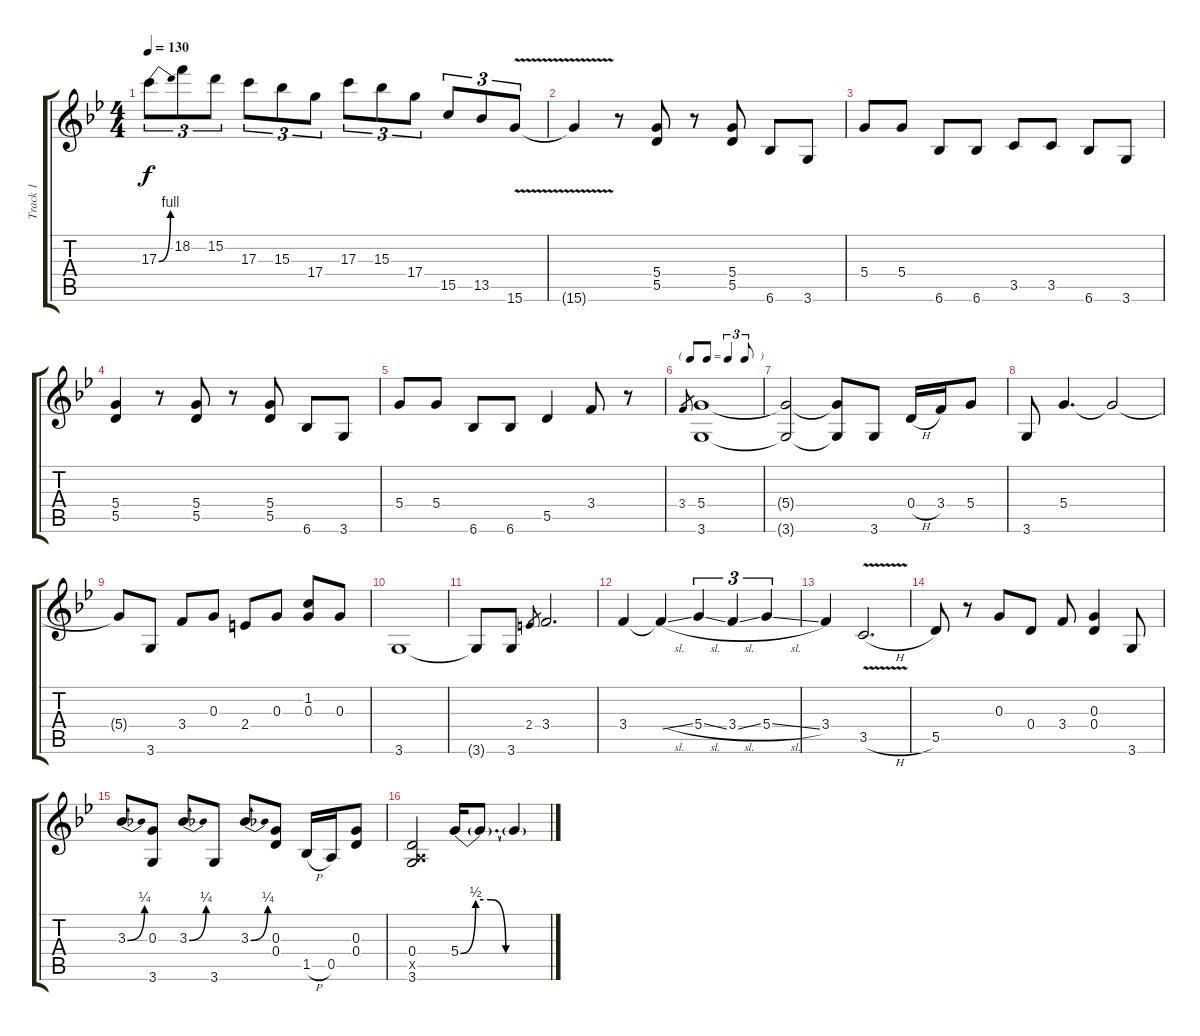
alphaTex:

\track ("Track 1" "Track 1") {instrument overdrivenguitar}
\staff {score tabs}
\tuning (E4 B3 G3 D3 A2 E2) {hide}
\ts (4 4)
\tempo 130
\clef g2
\ks bb
17.3{be (bend 0 0 60 4)}.8{tu (3 2) dy f} 18.2.8{tu (3 2)} 15.2.8{tu (3 2)} 17.3.8{tu (3 2)} 15.3.8{tu (3 2)} 17.4.8{tu (3 2)} 17.3.8{tu (3 2)} 15.3.8{tu (3 2)} 17.4.8{tu (3 2)} 15.5.8{tu (3 2)} 13.5.8{tu (3 2)} 15.6{v}.8{tu (3 2)} |
15.6{t}.4 r.8 (5.4 5.5).8 r.8 (5.4 5.5).8 6.6.8 3.6.8 |
5.4.8 5.4.8 6.6.8 6.6.8 3.5.8 3.5.8 6.6.8 3.6.8 |
(5.4 5.5).4 r.8 (5.4 5.5).8 r.8 (5.4 5.5).8 6.6.8 3.6.8 |
5.4.8 5.4.8 6.6.8 6.6.8 5.5.4 3.4.8 r.8 |
\tf triplet8th
3.4.8{gr} (5.4 3.6).1 |
(5.4{t} 3.6{t}).2 (5.4{t} 3.6{t}).8 3.6.8 0.4{h}.16 3.4.16 5.4.8 |
3.6.8 5.4.4{d} 5.4{t}.2 |
5.4{t}.8 3.6.8 3.4.8 0.3.8 2.4.8 0.3.8 (1.2 0.3).8 0.3.8 |
3.6.1 |
3.6{t}.8 3.6.8 2.4.8{gr} 3.4.2{d} |
3.4.4 3.4{sl t}.4 5.4{sl}.4{tu (3 2)} 3.4{sl}.4{tu (3 2)} 5.4{sl}.4{tu (3 2)} |
3.4.4 3.5{v h}.2{d} |
5.5.8 r.8 0.3.8 0.4.8 3.4.8 (0.3 0.4).4 3.6.8 |
3.3{be (bend 0 0 60 1)}.8 (0.3 3.6).8 3.3{be (bend 0 0 60 1)}.8 3.6.8 3.3{be (bend 0 0 60 1)}.8 (0.3 0.4).8 1.5{h}.16 0.5.16 (0.3 0.4).8 |
(0.4 0.5{x} 3.6).2 5.4{be (custom 0 0 10 2 20 2 30 0 60 0)}.16 5.4{t}.8{d} 5.4{t}.4
